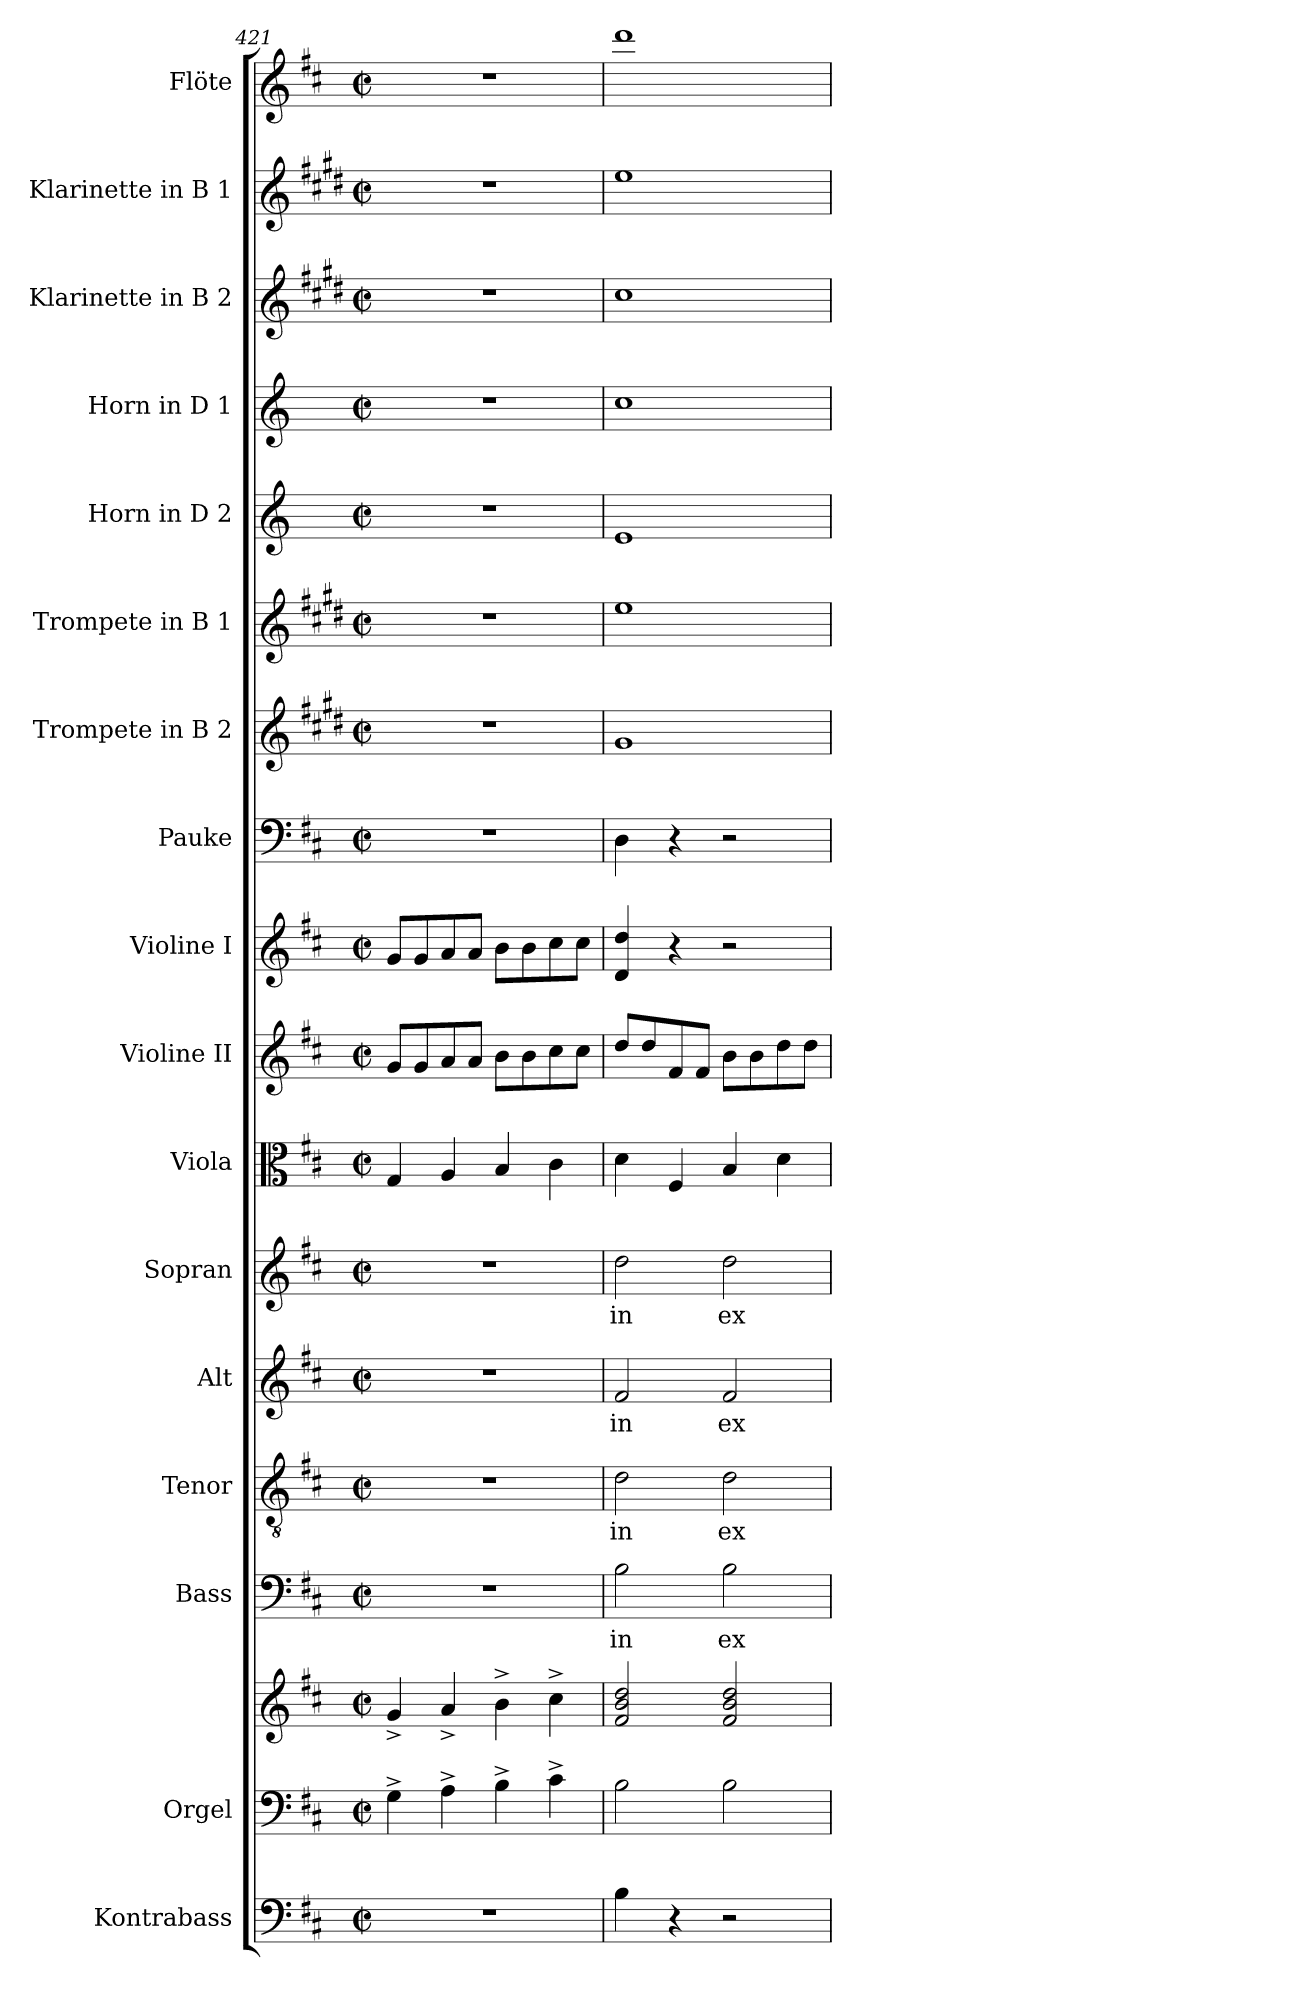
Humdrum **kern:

**kern	**kern	**kern	**kern	**text	**kern	**text	**kern	**text	**kern	**text	**kern	**kern	**kern	**kern	**kern	**kern	**kern	**kern	**kern	**kern	**kern
*part17	*part16	*part16	*part15	*part15	*part14	*part14	*part13	*part13	*part12	*part12	*part11	*part10	*part9	*part8	*part7	*part6	*part5	*part4	*part3	*part2	*part1
*staff18	*staff17	*staff16	*staff15	*staff15	*staff14	*staff14	*staff13	*staff13	*staff12	*staff12	*staff11	*staff10	*staff9	*staff8	*staff7	*staff6	*staff5	*staff4	*staff3	*staff2	*staff1
*I"Kontrabass	*I"Orgel	*	*I"Bass	*	*I"Tenor	*	*I"Alt	*	*I"Sopran	*	*I"Viola	*I"Violine II	*I"Violine I	*I"Pauke	*I"Trompete in B 2	*I"Trompete in B 1	*I"Horn in D 2	*I"Horn in D 1	*I"Klarinette in B 2	*I"Klarinette in B 1	*I"Flöte
*I'Kb.	*I'Org.	*	*I'B	*	*I'T	*	*I'A	*	*I'S	*	*I'Vla.	*I'Vl. II	*I'Vl. I	*I'Pk.	*I'Trp. 2	*I'Trp. 1	*I'Hrn. 2	*I'Hrn. 1	*I'Kl. 2	*I'Kl. 1	*I'Fl.
*clefF4	*clefF4	*clefG2	*clefF4	*	*clefGv2	*	*clefG2	*	*clefG2	*	*clefC3	*clefG2	*clefG2	*clefF4	*clefG2	*clefG2	*clefG2	*clefG2	*clefG2	*clefG2	*clefG2
*ITrd7c12	*	*	*	*	*	*	*	*	*	*	*	*	*	*	*ITrd1c2	*ITrd1c2	*ITrd-1c-2	*ITrd-1c-2	*ITrd1c2	*ITrd1c2	*
*k[f#c#]	*k[f#c#]	*k[f#c#]	*k[f#c#]	*	*k[f#c#]	*	*k[f#c#]	*	*k[f#c#]	*	*k[f#c#]	*k[f#c#]	*k[f#c#]	*k[f#c#]	*k[f#c#]	*k[f#c#]	*k[f#c#]	*k[f#c#]	*k[f#c#]	*k[f#c#]	*k[f#c#]
*D:	*D:	*D:	*D:	*	*D:	*	*D:	*	*D:	*	*D:	*D:	*D:	*D:	*D:	*D:	*D:	*D:	*D:	*D:	*D:
*M2/2	*M2/2	*M2/2	*M2/2	*	*M2/2	*	*M2/2	*	*M2/2	*	*M2/2	*M2/2	*M2/2	*M2/2	*M2/2	*M2/2	*M2/2	*M2/2	*M2/2	*M2/2	*M2/2
*met(c|)	*met(c|)	*met(c|)	*met(c|)	*	*met(c|)	*	*met(c|)	*	*met(c|)	*	*met(c|)	*met(c|)	*met(c|)	*met(c|)	*met(c|)	*met(c|)	*met(c|)	*met(c|)	*met(c|)	*met(c|)	*met(c|)
=421	=421	=421	=421	=421	=421	=421	=421	=421	=421	=421	=421	=421	=421	=421	=421	=421	=421	=421	=421	=421	=421
1r	4G^>\	4g^</	1r	.	1r	.	1r	.	1r	.	4G/	8g/L	8g/L	1r	1r	1r	1r	1r	1r	1r	1r
.	.	.	.	.	.	.	.	.	.	.	.	8g/	8g/	.	.	.	.	.	.	.	.
.	4A^>\	4a^</	.	.	.	.	.	.	.	.	4A/	8a/	8a/	.	.	.	.	.	.	.	.
.	.	.	.	.	.	.	.	.	.	.	.	8a/J	8a/J	.	.	.	.	.	.	.	.
.	4B^>\	4b^>\	.	.	.	.	.	.	.	.	4B/	8b\L	8b\L	.	.	.	.	.	.	.	.
.	.	.	.	.	.	.	.	.	.	.	.	8b\	8b\	.	.	.	.	.	.	.	.
.	4c#^>\	4cc#^>\	.	.	.	.	.	.	.	.	4c#\	8cc#\	8cc#\	.	.	.	.	.	.	.	.
.	.	.	.	.	.	.	.	.	.	.	.	8cc#\J	8cc#\J	.	.	.	.	.	.	.	.
=422	=422	=422	=422	=422	=422	=422	=422	=422	=422	=422	=422	=422	=422	=422	=422	=422	=422	=422	=422	=422	=422
!	!	!	!	!LO:LY:b	!	!LO:LY:b	!	!LO:LY:b	!	!LO:LY:b	!	!	!	!	!	!	!	!	!	!	!
4BB\	2B\	2f#/ 2b/ 2dd/	2B\	in	2d\	in	2f#/	in	2dd\	in	4d\	8dd/L	4d/ 4dd/	4D\	1f#	1dd	1f#	1dd	1b	1dd	1ddd
.	.	.	.	.	.	.	.	.	.	.	.	8dd/	.	.	.	.	.	.	.	.	.
4r	.	.	.	.	.	.	.	.	.	.	4F#/	8f#/	4r	4r	.	.	.	.	.	.	.
.	.	.	.	.	.	.	.	.	.	.	.	8f#/J	.	.	.	.	.	.	.	.	.
!	!	!	!	!LO:LY:b	!	!LO:LY:b	!	!LO:LY:b	!	!LO:LY:b	!	!	!	!	!	!	!	!	!	!	!
2r	2B\	2f#/ 2b/ 2dd/	2B\	ex-	2d\	ex-	2f#/	ex-	2dd\	ex-	4B/	8b\L	2r	2r	.	.	.	.	.	.	.
.	.	.	.	.	.	.	.	.	.	.	.	8b\	.	.	.	.	.	.	.	.	.
.	.	.	.	.	.	.	.	.	.	.	4d\	8dd\	.	.	.	.	.	.	.	.	.
.	.	.	.	.	.	.	.	.	.	.	.	8dd\J	.	.	.	.	.	.	.	.	.
=	=	=	=	=	=	=	=	=	=	=	=	=	=	=	=	=	=	=	=	=	=
*-	*-	*-	*-	*-	*-	*-	*-	*-	*-	*-	*-	*-	*-	*-	*-	*-	*-	*-	*-	*-	*-
